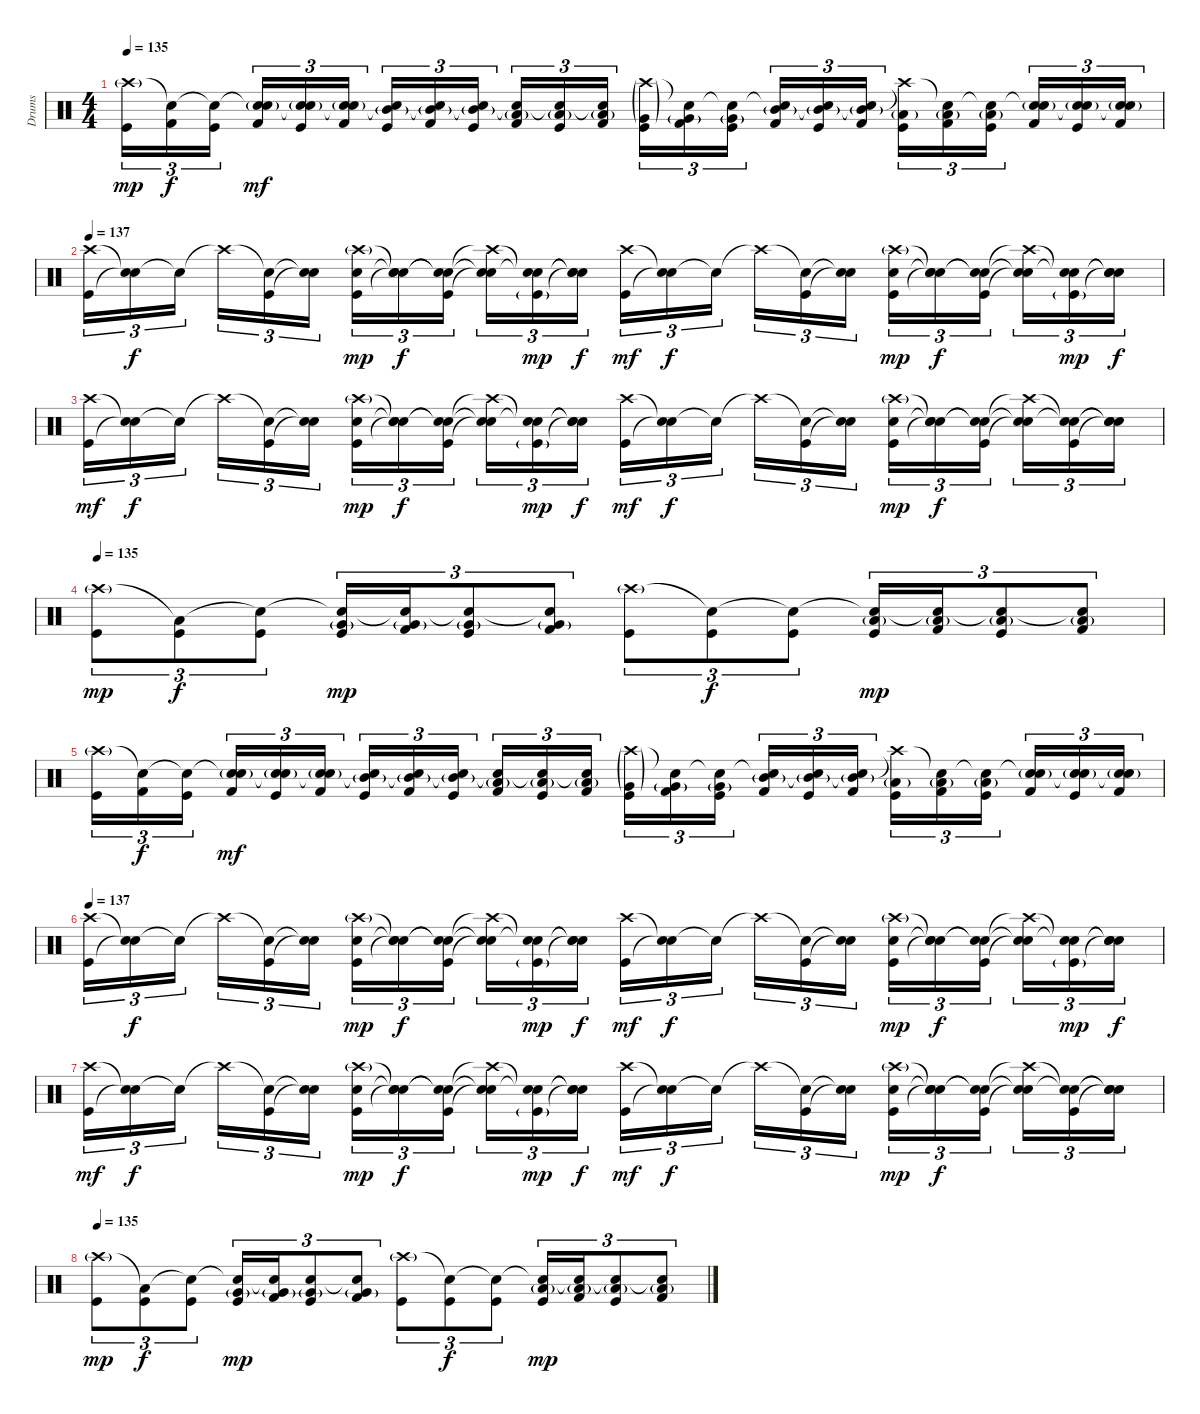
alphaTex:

\track ("Drums" "Drums") {instrument percussion}
\staff {score}
\articulation defaults
\ts (4 4)
\tempo 135
\clef neutral
\ks c
("Crash high (hit)"{g} "Kick (hit)").16{tu (3 2) dy mp} ("Snare (hit)"{t} "Kick (hit) 2").16{tu (3 2) dy f} ("Snare (hit)"{t} "Kick (hit)").16{tu (3 2)} ("Snare (hit)"{t} "Snare (hit) 2"{g} "Kick (hit) 2").16{tu (3 2) dy mf} ("Snare (hit)"{t} "Snare (hit) 2"{g} "Kick (hit)").16{tu (3 2)} ("Snare (hit)"{t} "Snare (hit) 2"{g} "Kick (hit) 2").16{tu (3 2)} ("Snare (hit)"{t} "Mid Tom (hit)"{g} "Kick (hit)").16{tu (3 2)} ("Snare (hit)"{t} "Mid Tom (hit)"{g} "Kick (hit) 2").16{tu (3 2)} ("Snare (hit)"{t} "Mid Tom (hit)"{g} "Kick (hit)").16{tu (3 2)} ("Snare (hit)"{t} "Low Tom (hit)"{g} "Kick (hit) 2").16{tu (3 2)} ("Snare (hit)"{t} "Low Tom (hit)"{g} "Kick (hit)").16{tu (3 2)} ("Snare (hit)"{t} "Low Tom (hit)"{g} "Kick (hit) 2").16{tu (3 2)} ("Crash high (hit)"{g} "Very Low Tom (hit)"{g} "Kick (hit)").16{tu (3 2)} ("Snare (hit)"{t} "Very Low Tom (hit)"{g} "Kick (hit) 2").16{tu (3 2)} ("Snare (hit)"{t} "Very Low Tom (hit)"{g} "Kick (hit)").16{tu (3 2)} ("Snare (hit)"{t} "Mid Tom (hit)"{g} "Kick (hit) 2").16{tu (3 2)} ("Snare (hit)"{t} "Mid Tom (hit)"{g} "Kick (hit)").16{tu (3 2)} ("Snare (hit)"{t} "Mid Tom (hit)"{g} "Kick (hit) 2").16{tu (3 2)} ("Crash high (hit)"{t} "Low Tom (hit)"{g} "Kick (hit)").16{tu (3 2)} ("Snare (hit)"{t} "Low Tom (hit)"{g} "Kick (hit) 2").16{tu (3 2)} ("Snare (hit)"{t} "Low Tom (hit)"{g} "Kick (hit)").16{tu (3 2)} ("Snare (hit)"{t} "Snare (hit) 2"{g} "Kick (hit) 2").16{tu (3 2)} ("Snare (hit)"{t} "Snare (hit) 2"{g} "Kick (hit)").16{tu (3 2)} ("Snare (hit)"{t} "Snare (hit) 2"{g} "Kick (hit) 2").16{tu (3 2)} |
\tempo 137
("Crash high (hit)" "Kick (hit)").16{tu (3 2)} ("Snare (hit)"{t} "Snare (hit)"{t}).16{tu (3 2) dy f} "Snare (hit)"{t}.16{tu (3 2)} "Crash high (hit)"{t}.16{tu (3 2)} ("Snare (hit)"{t} "Kick (hit)").16{tu (3 2)} ("Snare (hit)"{t} "Snare (hit)"{t}).16{tu (3 2)} ("Crash high (hit)"{g} "Snare (hit) 2" "Kick (hit)").16{tu (3 2) dy mp} ("Snare (hit)"{t} "Snare (hit)"{t} "Snare (hit)"{t}).16{tu (3 2) dy f} ("Snare (hit)"{t} "Snare (hit)"{t} "Kick (hit)").16{tu (3 2)} ("Crash high (hit)"{t} "Snare (hit)"{t} "Snare (hit)"{t}).16{tu (3 2)} ("Snare (hit)"{t} "Snare (hit)"{t} "Kick (hit)"{g}).16{tu (3 2) dy mp} ("Snare (hit)"{t} "Snare (hit)"{t} "Snare (hit)"{t}).16{tu (3 2) dy f} ("Crash high (hit)" "Kick (hit)").16{tu (3 2) dy mf} ("Snare (hit)"{t} "Snare (hit)"{t}).16{tu (3 2) dy f} "Snare (hit)"{t}.16{tu (3 2)} "Crash high (hit)"{t}.16{tu (3 2)} ("Snare (hit)"{t} "Kick (hit)").16{tu (3 2)} ("Snare (hit)"{t} "Snare (hit)"{t}).16{tu (3 2)} ("Crash high (hit)"{g} "Snare (hit) 2" "Kick (hit)").16{tu (3 2) dy mp} ("Snare (hit)"{t} "Snare (hit)"{t} "Snare (hit)"{t}).16{tu (3 2) dy f} ("Snare (hit)"{t} "Snare (hit)"{t} "Kick (hit)").16{tu (3 2)} ("Crash high (hit)"{t} "Snare (hit)"{t} "Snare (hit)"{t}).16{tu (3 2)} ("Snare (hit)"{t} "Snare (hit)"{t} "Kick (hit)"{g}).16{tu (3 2) dy mp} ("Snare (hit)"{t} "Snare (hit)"{t} "Snare (hit)"{t}).16{tu (3 2) dy f} |
("Crash high (hit)" "Kick (hit)").16{tu (3 2) dy mf} ("Snare (hit)"{t} "Snare (hit)"{t}).16{tu (3 2) dy f} "Snare (hit)"{t}.16{tu (3 2)} "Crash high (hit)"{t}.16{tu (3 2)} ("Snare (hit)"{t} "Kick (hit)").16{tu (3 2)} ("Snare (hit)"{t} "Snare (hit)"{t}).16{tu (3 2)} ("Crash high (hit)"{g} "Snare (hit) 2" "Kick (hit)").16{tu (3 2) dy mp} ("Snare (hit)"{t} "Snare (hit)"{t} "Snare (hit)"{t}).16{tu (3 2) dy f} ("Snare (hit)"{t} "Snare (hit)"{t} "Kick (hit)").16{tu (3 2)} ("Crash high (hit)"{t} "Snare (hit)"{t} "Snare (hit)"{t}).16{tu (3 2)} ("Snare (hit)"{t} "Snare (hit)"{t} "Kick (hit)"{g}).16{tu (3 2) dy mp} ("Snare (hit)"{t} "Snare (hit)"{t} "Snare (hit)"{t}).16{tu (3 2) dy f} ("Crash high (hit)" "Kick (hit)").16{tu (3 2) dy mf} ("Snare (hit)"{t} "Snare (hit)"{t}).16{tu (3 2) dy f} "Snare (hit)"{t}.16{tu (3 2)} "Crash high (hit)"{t}.16{tu (3 2)} ("Snare (hit)"{t} "Kick (hit)").16{tu (3 2)} ("Snare (hit)"{t} "Snare (hit)"{t}).16{tu (3 2)} ("Crash high (hit)"{g} "Snare (hit) 2" "Kick (hit)").16{tu (3 2) dy mp} ("Snare (hit)"{t} "Snare (hit)"{t} "Snare (hit)"{t}).16{tu (3 2) dy f} ("Snare (hit)"{t} "Snare (hit)"{t} "Kick (hit)").16{tu (3 2)} ("Crash high (hit)"{t} "Snare (hit)"{t} "Snare (hit)"{t}).16{tu (3 2)} ("Snare (hit)"{t} "Snare (hit)"{t} "Kick (hit)").16{tu (3 2)} ("Snare (hit)"{t} "Snare (hit)"{t} "Snare (hit)"{t}).16{tu (3 2)} |
\tempo 135
("Crash high (hit)"{g} "Kick (hit)").8{tu (3 2) dy mp volume 16} ("Low Floor Tom (hit)"{t} "Kick (hit)").8{tu (3 2) dy f} ("Snare (hit)"{t} "Kick (hit)").8{tu (3 2)} ("Snare (hit)"{t} "Very Low Tom (hit)"{g} "Kick (hit)").16{tu (3 2) dy mp} ("Snare (hit)"{t} "Very Low Tom (hit)"{g} "Kick (hit) 2").16{tu (3 2)} ("Snare (hit)"{t} "Very Low Tom (hit)"{g} "Kick (hit)").8{tu (3 2)} ("Snare (hit)"{t} "Very Low Tom (hit)"{g} "Kick (hit) 2").8{tu (3 2)} ("Crash high (hit)"{g} "Kick (hit)").8{tu (3 2)} ("Snare (hit)"{t} "Kick (hit)").8{tu (3 2) dy f} ("Snare (hit)"{t} "Kick (hit)").8{tu (3 2)} ("Snare (hit)"{t} "Low Tom (hit)"{g} "Kick (hit)").16{tu (3 2) dy mp} ("Snare (hit)"{t} "Low Tom (hit)"{g} "Kick (hit) 2").16{tu (3 2)} ("Snare (hit)"{t} "Low Tom (hit)"{g} "Kick (hit)").8{tu (3 2)} ("Snare (hit)"{t} "Low Tom (hit)"{g} "Kick (hit) 2").8{tu (3 2)} |
("Crash high (hit)"{g} "Kick (hit)").16{tu (3 2)} ("Snare (hit)"{t} "Kick (hit) 2").16{tu (3 2) dy f} ("Snare (hit)"{t} "Kick (hit)").16{tu (3 2)} ("Snare (hit)"{t} "Snare (hit) 2"{g} "Kick (hit) 2").16{tu (3 2) dy mf} ("Snare (hit)"{t} "Snare (hit) 2"{g} "Kick (hit)").16{tu (3 2)} ("Snare (hit)"{t} "Snare (hit) 2"{g} "Kick (hit) 2").16{tu (3 2)} ("Snare (hit)"{t} "Mid Tom (hit)"{g} "Kick (hit)").16{tu (3 2)} ("Snare (hit)"{t} "Mid Tom (hit)"{g} "Kick (hit) 2").16{tu (3 2)} ("Snare (hit)"{t} "Mid Tom (hit)"{g} "Kick (hit)").16{tu (3 2)} ("Snare (hit)"{t} "Low Tom (hit)"{g} "Kick (hit) 2").16{tu (3 2)} ("Snare (hit)"{t} "Low Tom (hit)"{g} "Kick (hit)").16{tu (3 2)} ("Snare (hit)"{t} "Low Tom (hit)"{g} "Kick (hit) 2").16{tu (3 2)} ("Crash high (hit)"{g} "Very Low Tom (hit)"{g} "Kick (hit)").16{tu (3 2)} ("Snare (hit)"{t} "Very Low Tom (hit)"{g} "Kick (hit) 2").16{tu (3 2)} ("Snare (hit)"{t} "Very Low Tom (hit)"{g} "Kick (hit)").16{tu (3 2)} ("Snare (hit)"{t} "Mid Tom (hit)"{g} "Kick (hit) 2").16{tu (3 2)} ("Snare (hit)"{t} "Mid Tom (hit)"{g} "Kick (hit)").16{tu (3 2)} ("Snare (hit)"{t} "Mid Tom (hit)"{g} "Kick (hit) 2").16{tu (3 2)} ("Crash high (hit)"{t} "Low Tom (hit)"{g} "Kick (hit)").16{tu (3 2)} ("Snare (hit)"{t} "Low Tom (hit)"{g} "Kick (hit) 2").16{tu (3 2)} ("Snare (hit)"{t} "Low Tom (hit)"{g} "Kick (hit)").16{tu (3 2)} ("Snare (hit)"{t} "Snare (hit) 2"{g} "Kick (hit) 2").16{tu (3 2)} ("Snare (hit)"{t} "Snare (hit) 2"{g} "Kick (hit)").16{tu (3 2)} ("Snare (hit)"{t} "Snare (hit) 2"{g} "Kick (hit) 2").16{tu (3 2)} |
\tempo 137
("Crash high (hit)" "Kick (hit)").16{tu (3 2)} ("Snare (hit)"{t} "Snare (hit)"{t}).16{tu (3 2) dy f} "Snare (hit)"{t}.16{tu (3 2)} "Crash high (hit)"{t}.16{tu (3 2)} ("Snare (hit)"{t} "Kick (hit)").16{tu (3 2)} ("Snare (hit)"{t} "Snare (hit)"{t}).16{tu (3 2)} ("Crash high (hit)"{g} "Snare (hit) 2" "Kick (hit)").16{tu (3 2) dy mp} ("Snare (hit)"{t} "Snare (hit)"{t} "Snare (hit)"{t}).16{tu (3 2) dy f} ("Snare (hit)"{t} "Snare (hit)"{t} "Kick (hit)").16{tu (3 2)} ("Crash high (hit)"{t} "Snare (hit)"{t} "Snare (hit)"{t}).16{tu (3 2)} ("Snare (hit)"{t} "Snare (hit)"{t} "Kick (hit)"{g}).16{tu (3 2) dy mp} ("Snare (hit)"{t} "Snare (hit)"{t} "Snare (hit)"{t}).16{tu (3 2) dy f} ("Crash high (hit)" "Kick (hit)").16{tu (3 2) dy mf} ("Snare (hit)"{t} "Snare (hit)"{t}).16{tu (3 2) dy f} "Snare (hit)"{t}.16{tu (3 2)} "Crash high (hit)"{t}.16{tu (3 2)} ("Snare (hit)"{t} "Kick (hit)").16{tu (3 2)} ("Snare (hit)"{t} "Snare (hit)"{t}).16{tu (3 2)} ("Crash high (hit)"{g} "Snare (hit) 2" "Kick (hit)").16{tu (3 2) dy mp} ("Snare (hit)"{t} "Snare (hit)"{t} "Snare (hit)"{t}).16{tu (3 2) dy f} ("Snare (hit)"{t} "Snare (hit)"{t} "Kick (hit)").16{tu (3 2)} ("Crash high (hit)"{t} "Snare (hit)"{t} "Snare (hit)"{t}).16{tu (3 2)} ("Snare (hit)"{t} "Snare (hit)"{t} "Kick (hit)"{g}).16{tu (3 2) dy mp} ("Snare (hit)"{t} "Snare (hit)"{t} "Snare (hit)"{t}).16{tu (3 2) dy f} |
("Crash high (hit)" "Kick (hit)").16{tu (3 2) dy mf} ("Snare (hit)"{t} "Snare (hit)"{t}).16{tu (3 2) dy f} "Snare (hit)"{t}.16{tu (3 2)} "Crash high (hit)"{t}.16{tu (3 2)} ("Snare (hit)"{t} "Kick (hit)").16{tu (3 2)} ("Snare (hit)"{t} "Snare (hit)"{t}).16{tu (3 2)} ("Crash high (hit)"{g} "Snare (hit) 2" "Kick (hit)").16{tu (3 2) dy mp} ("Snare (hit)"{t} "Snare (hit)"{t} "Snare (hit)"{t}).16{tu (3 2) dy f} ("Snare (hit)"{t} "Snare (hit)"{t} "Kick (hit)").16{tu (3 2)} ("Crash high (hit)"{t} "Snare (hit)"{t} "Snare (hit)"{t}).16{tu (3 2)} ("Snare (hit)"{t} "Snare (hit)"{t} "Kick (hit)"{g}).16{tu (3 2) dy mp} ("Snare (hit)"{t} "Snare (hit)"{t} "Snare (hit)"{t}).16{tu (3 2) dy f} ("Crash high (hit)" "Kick (hit)").16{tu (3 2) dy mf} ("Snare (hit)"{t} "Snare (hit)"{t}).16{tu (3 2) dy f} "Snare (hit)"{t}.16{tu (3 2)} "Crash high (hit)"{t}.16{tu (3 2)} ("Snare (hit)"{t} "Kick (hit)").16{tu (3 2)} ("Snare (hit)"{t} "Snare (hit)"{t}).16{tu (3 2)} ("Crash high (hit)"{g} "Snare (hit) 2" "Kick (hit)").16{tu (3 2) dy mp} ("Snare (hit)"{t} "Snare (hit)"{t} "Snare (hit)"{t}).16{tu (3 2) dy f} ("Snare (hit)"{t} "Snare (hit)"{t} "Kick (hit)").16{tu (3 2)} ("Crash high (hit)"{t} "Snare (hit)"{t} "Snare (hit)"{t}).16{tu (3 2)} ("Snare (hit)"{t} "Snare (hit)"{t} "Kick (hit)").16{tu (3 2)} ("Snare (hit)"{t} "Snare (hit)"{t} "Snare (hit)"{t}).16{tu (3 2)} |
\tempo 135
("Crash high (hit)"{g} "Kick (hit)").8{tu (3 2) dy mp volume 16} ("Low Floor Tom (hit)"{t} "Kick (hit)").8{tu (3 2) dy f} ("Snare (hit)"{t} "Kick (hit)").8{tu (3 2)} ("Snare (hit)"{t} "Very Low Tom (hit)"{g} "Kick (hit)").16{tu (3 2) dy mp} ("Snare (hit)"{t} "Very Low Tom (hit)"{g} "Kick (hit) 2").16{tu (3 2)} ("Snare (hit)"{t} "Very Low Tom (hit)"{g} "Kick (hit)").8{tu (3 2)} ("Snare (hit)"{t} "Very Low Tom (hit)"{g} "Kick (hit) 2").8{tu (3 2)} ("Crash high (hit)"{g} "Kick (hit)").8{tu (3 2)} ("Snare (hit)"{t} "Kick (hit)").8{tu (3 2) dy f} ("Snare (hit)"{t} "Kick (hit)").8{tu (3 2)} ("Snare (hit)"{t} "Low Tom (hit)"{g} "Kick (hit)").16{tu (3 2) dy mp} ("Snare (hit)"{t} "Low Tom (hit)"{g} "Kick (hit) 2").16{tu (3 2)} ("Snare (hit)"{t} "Low Tom (hit)"{g} "Kick (hit)").8{tu (3 2)} ("Snare (hit)"{t} "Low Tom (hit)"{g} "Kick (hit) 2").8{tu (3 2)}
